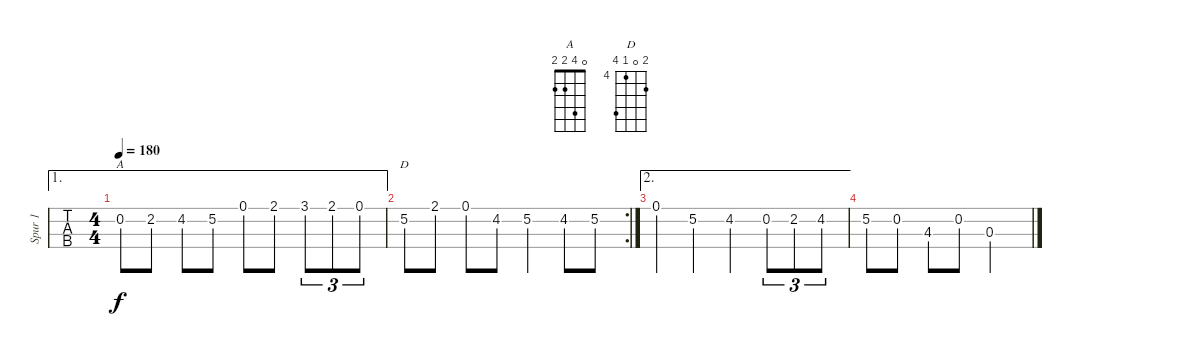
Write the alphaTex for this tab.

\track ("Spur 1" "Spur 1") {instrument acousticguitarsteel}
\staff {tabs}
\tuning (E4 A3 D3 G2) {hide}
\chord ("A" 0 4 2 2)
\chord ("D" 5 0 4 7) {firstfret 4}
\ae 1
\ts (4 4)
\tempo 180
\clef g2
\ks c
0.2.8{ch "A" dy f} 2.2.8 4.2.8 5.2.8 0.1.8 2.1.8 3.1.8{tu (3 2)} 2.1.8{tu (3 2)} 0.1.8{tu (3 2)} |
\rc 2
5.2.8{ch "D"} 2.1.8 0.1.8 4.2.8 5.2.4 4.2.8 5.2.8 |
\ae 2
0.1.4 5.2.4 4.2.4 0.2.8{tu (3 2)} 2.2.8{tu (3 2)} 4.2.8{tu (3 2)} |
5.2.8 0.2.8 4.3.8 0.2.8 0.3.2
